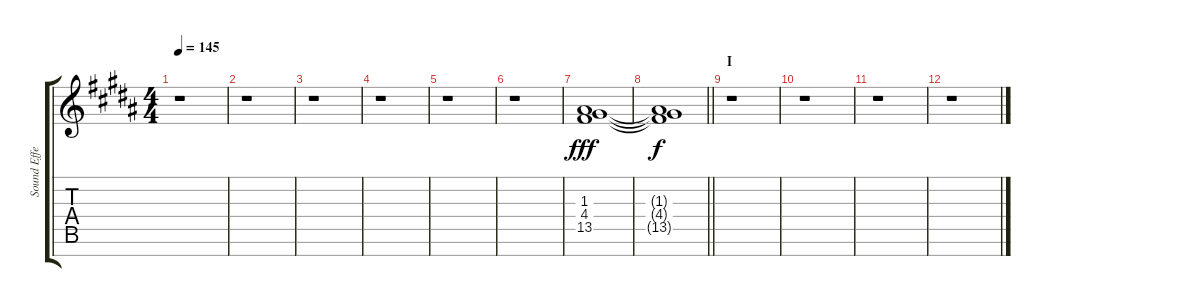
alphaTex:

\track ("Sound Effect II" "Sound Effe") {instrument seashore}
\staff {score tabs}
\tuning (E5 B4 G4 D4 A3 E3 B2) {hide}
\ts (4 4)
\tempo 145
\clef g2
\ks b
r.1{dy fff} |
r.1 |
r.1 |
r.1 |
r.1 |
r.1 |
(1.3 4.4 13.5).1 |
\barLineRight lightlight
(1.3{t} 4.4{t} 13.5{t}).1{dy f} |
\section ("" "I")
r.1 |
r.1 |
r.1 |
r.1
